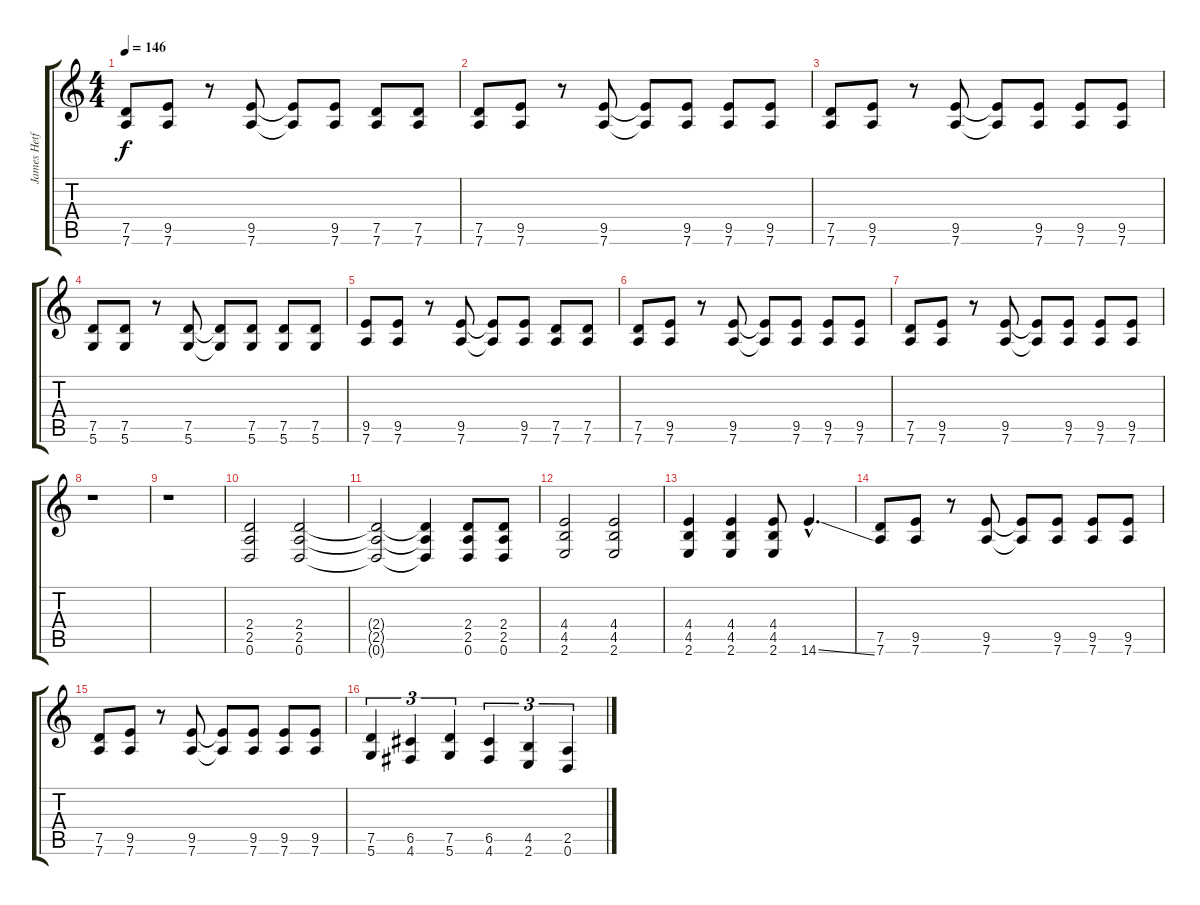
\track ("James Hetfield" "James Hetf") {instrument distortionguitar}
\staff {score tabs}
\tuning (D4 A3 F3 C3 G2 D2) {hide}
\ts (4 4)
\tempo 146
\clef g2
\ks c
(7.5 7.6).8{dy f} (9.5 7.6).8 r.8 (9.5 7.6).8 (9.5{t} 7.6{t}).8 (9.5 7.6).8 (7.5 7.6).8 (7.5 7.6).8 |
(7.5 7.6).8 (9.5 7.6).8 r.8 (9.5 7.6).8 (9.5{t} 7.6{t}).8 (9.5 7.6).8 (9.5 7.6).8 (9.5 7.6).8 |
(7.5 7.6).8 (9.5 7.6).8 r.8 (9.5 7.6).8 (9.5{t} 7.6{t}).8 (9.5 7.6).8 (9.5 7.6).8 (9.5 7.6).8 |
(7.5 5.6).8 (7.5 5.6).8 r.8 (7.5 5.6).8 (7.5{t} 5.6{t}).8 (7.5 5.6).8 (7.5 5.6).8 (7.5 5.6).8 |
(9.5 7.6).8 (9.5 7.6).8 r.8 (9.5 7.6).8 (9.5{t} 7.6{t}).8 (9.5 7.6).8 (7.5 7.6).8 (7.5 7.6).8 |
(7.5 7.6).8 (9.5 7.6).8 r.8 (9.5 7.6).8 (9.5{t} 7.6{t}).8 (9.5 7.6).8 (9.5 7.6).8 (9.5 7.6).8 |
(7.5 7.6).8 (9.5 7.6).8 r.8 (9.5 7.6).8 (9.5{t} 7.6{t}).8 (9.5 7.6).8 (9.5 7.6).8 (9.5 7.6).8 |
r.1 |
r.1 |
(2.4 2.5 0.6).2 (2.4 2.5 0.6).2 |
(2.4{t} 2.5{t} 0.6{t}).2 (2.4{t} 2.5{t} 0.6{t}).4 (2.4 2.5 0.6).8 (2.4 2.5 0.6).8 |
(4.4 4.5 2.6).2 (4.4 4.5 2.6).2 |
(4.4 4.5 2.6).4 (4.4 4.5 2.6).4 (4.4 4.5 2.6).8 14.6{ss hac}.4{d} |
(7.5 7.6).8 (9.5 7.6).8 r.8 (9.5 7.6).8 (9.5{t} 7.6{t}).8 (9.5 7.6).8 (9.5 7.6).8 (9.5 7.6).8 |
(7.5 7.6).8 (9.5 7.6).8 r.8 (9.5 7.6).8 (9.5{t} 7.6{t}).8 (9.5 7.6).8 (9.5 7.6).8 (9.5 7.6).8 |
(7.5 5.6).4{tu (3 2)} (6.5 4.6).4{tu (3 2)} (7.5 5.6).4{tu (3 2)} (6.5 4.6).4{tu (3 2)} (4.5 2.6).4{tu (3 2)} (2.5 0.6).4{tu (3 2)}
